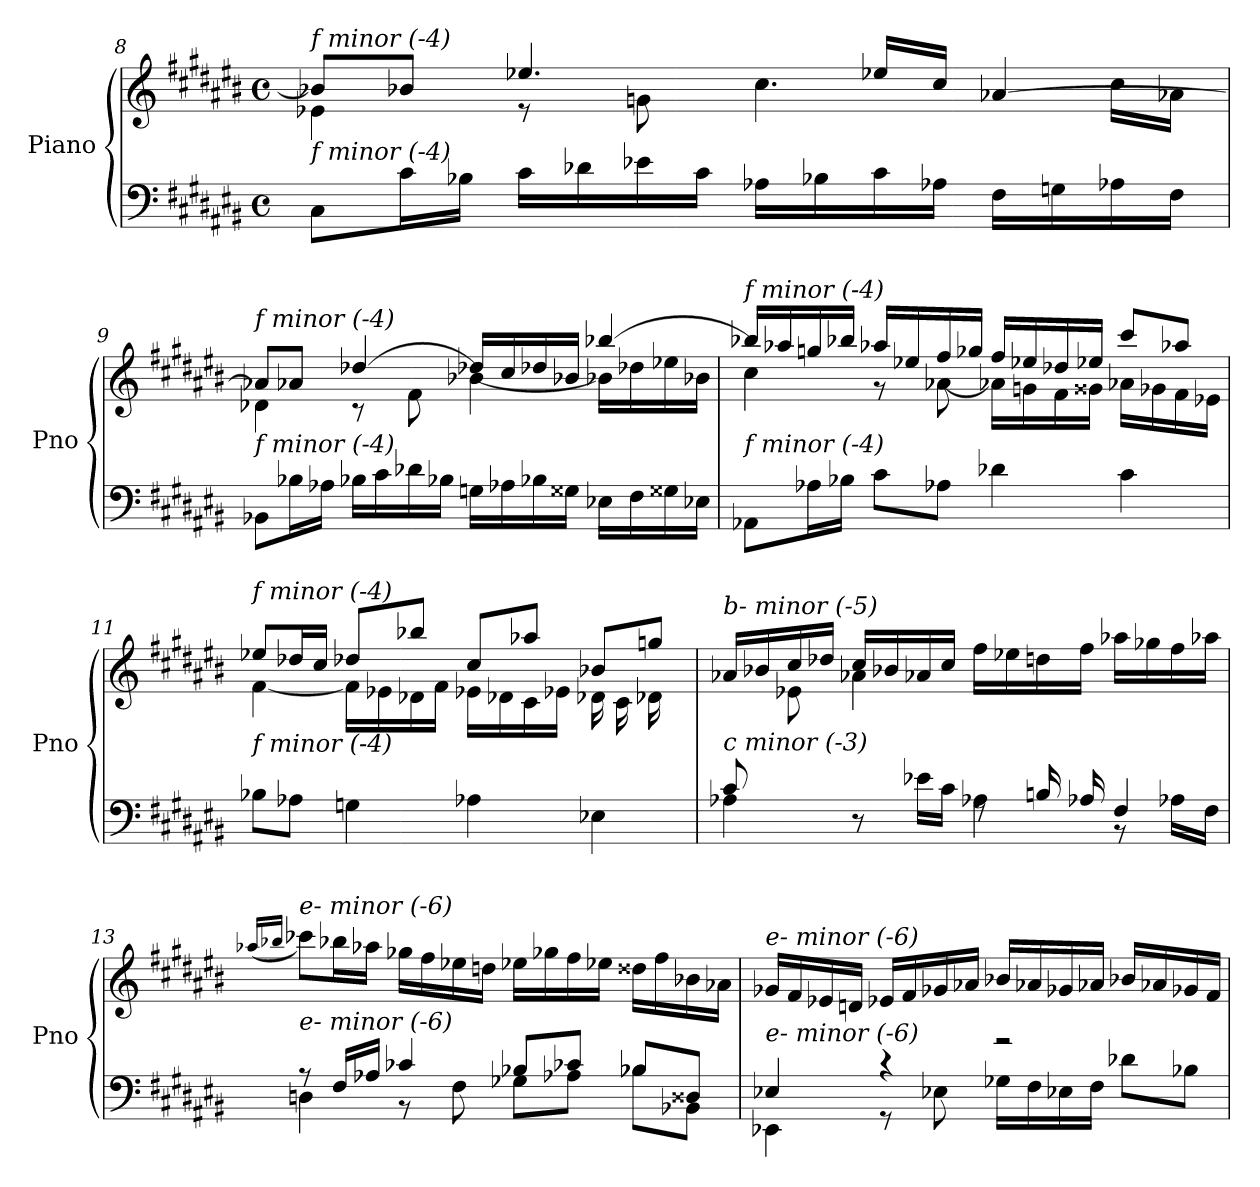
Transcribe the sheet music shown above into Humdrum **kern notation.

**kern	**kern
*part1	*part1
*staff2	*staff1
*I"Piano	*
*I'Pno	*
*clefF4	*clefG2
*k[f#c#g#d#a#e#b#]	*k[f#c#g#d#a#e#b#]
*M4/4	*M4/4
*met(c)	*met(c)
=8	=8
*	*^
!	!LO:TX:i:t=f minor (-4)	!
!LO:TX:i:t=f minor (-4)	!	!
8C#i\L	8b-Xi/L]	4e-Xi\
16c#i\L	8b-Xi/J	.
16B-Xi\JJ	.	.
16c#i\LL	4.ee-Xi/	8r
16d-Xi\	.	.
16e-Xi\	.	8gni\
16c#i\JJ	.	.
16A-Xi\LL	.	4.cc#i\
16B-Xi\	.	.
16c#i\	16ee-Xi/LL	.
16A-Xi\JJ	16cc#i/JJ	.
16F#i\LL	[4a-Xi/	.
16Gni\	.	.
16A-Xi\	.	16cc#i\LL
16F#i\JJ	.	16a-Xi\JJ
=9	=9	=9
!	!LO:TX:i:t=f minor (-4)	!
!LO:TX:i:t=f minor (-4)	!	!
8BB-Xi\L	8a-Xi/L]	4d-Xi\
16B-Xi\L	8a-Xi/J	.
16A-Xi\JJ	.	.
16B-Xi\LL	[4dd-Xi/	8r
16c#i\	.	.
16d-Xi\	.	8f#i\
16B-Xi\JJ	.	.
16Gni\LL	16dd-Xi/LL]	[4b-Xi\
16A-Xi\	16cc#i/	.
16B-Xi\	16dd-Xi/	.
16G##i\JJ	16b-Xi/JJ	.
16E-Xi\LL	[4bb-Xi/	16b-Xi\LL]
16F#i\	.	16dd-Xi\
16G##Xi\	.	16ee-Xi\
16E-Xi\JJ	.	16b-Xi\JJ
!!LO:LB:g=z	!!
=10	=10	=10
!	!LO:TX:i:t=f minor (-4)	!
!LO:TX:i:t=f minor (-4)	!	!
8AA-Xi\L	16bb-Xi/LL]	4cc#i\
.	16aa-Xi/	.
16A-Xi\L	16ggni/	.
16B-Xi\JJ	16bb-Xi/JJ	.
8c#i\L	16aa-Xi/LL	8r
.	16ee-Xi/	.
8A-Xi\J	16ff#i/	[8a-Xi\
.	16gg-Xi/JJ	.
4d-Xi\	16ff#i/LL	16a-Xi\LL]
.	16ee-Xi/	16gni\
.	16dd-Xi/	16f#i\
.	16ee-Xi/JJ	16g##i\JJ
4c#i\	8ccc#i/L	16a-Xi\LL
.	.	16g-Xi\
.	8aa-Xi/J	16f#i\
.	.	16e-Xi\JJ
=11	=11	=11
*^	*	*
!	!	!LO:TX:i:t=f minor (-4)	!
!LO:TX:i:t=f minor (-4)	!	!	!
2...ryy	8B-Xi\L	8ee-Xi/L	[4f#i\
.	8A-Xi\J	16dd-Xi/L	.
.	.	16cc#i/JJ	.
.	4Gni\	8dd-Xi/L	16f#i\LL]
.	.	.	16e-Xi\
.	.	8bb-Xi/J	16d-Xi\
.	.	.	16f#i\JJ
.	4A-Xi\	8cc#i/L	16e-Xi\LL
.	.	.	16d-Xi\
.	.	8aa-Xi/J	16c#i\
.	.	.	16e-Xi\JJ
.	4E-Xi\	8b-Xi/L	16d-Xi\LL
.	.	.	16c#i\
.	.	8ggni/J	16d-Xi\
16B-Xi/JJ	.	.	16ryy
=12	=12	=12	=12
!	!	!LO:TX:i:t=b- minor (-5)	!
!LO:TX:i:t=c minor (-3)	!	!	!
8c#i/L	4A-Xi\	16a-Xi/LL	8ryy
.	.	16b-Xi/	.
4.ryy	.	16cc#i/	8e-Xi\J
.	.	16dd-Xi/JJ	.
.	8r	16cc#i/LL	4a-Xi\
.	.	16b-Xi/	.
.	16e-Xi\LL	16a-Xi/	.
.	16c#i\JJ	16cc#i/JJ	.
8rF	4A-Xi\	16ff#i\LL	2ryy
.	.	16ee-Xi\	.
16Bn/LL	.	16ddni\	.
16A-Xi/JJ	.	16ff#i\JJ	.
4F#i/	8r	16aa-Xi\LL	.
.	.	16gg-Xi\	.
.	16A-Xi\LL	16ff#i\	.
.	16F#i\JJ	16aa-Xi\JJ	.
*	*	*v	*v
!!LO:LB:g=z
=13	=13	=13
.	.	(16qaa-Xi/LL
.	.	16qbb-Xi/JJ
!	!	!LO:TX:i:t=e- minor (-6)
!LO:TX:i:t=e- minor (-6)	!	!
8r	4Dni\	8ccc-Xi\L)
16F#i/LL	.	16bb-Xi\L
16A-Xi/JJ	.	16aa-Xi\JJ
4c-Xi/	8r	16gg-Xi\LL
.	.	16ff#i\
.	8F#i\	16ee-Xi\
.	.	16ddni\JJ
8B-Xi/L	8G-Xi\L	16ee-Xi\LL
.	.	16gg-Xi\
8c-Xi/J	8A-Xi\J	16ff#i\
.	.	16ee-Xi\JJ
8B-Xi/L	8B-Xi\L	16dd##Xi\LL
.	.	16ff#i\
8D##Xi/J	8BB-Xi\J	16b-Xi\
.	.	16a-Xi\JJ
=14	=14	=14
!	!	!LO:TX:i:t=e- minor (-6)
!LO:TX:i:t=e- minor (-6)	!	!
4E-Xi/	4EE-Xi\	16g-Xi/LL
.	.	16f#i/
.	.	16e-Xi/
.	.	16dni/JJ
4r	8r	16e-Xi/LL
.	.	16f#i/
.	8E-Xi\	16g-Xi/
.	.	16a-Xi/JJ
2r	16G-Xi\LL	16b-Xi/LL
.	16F#i\	16a-Xi/
.	16E-Xi\	16g-Xi/
.	16F#i\JJ	16a-Xi/JJ
.	8d-Xi\L	16b-Xi/LL
.	.	16a-Xi/
.	8B-Xi\J	16g-Xi/
.	.	16f#i/JJ
*v	*v	*
=	=
*-	*-
